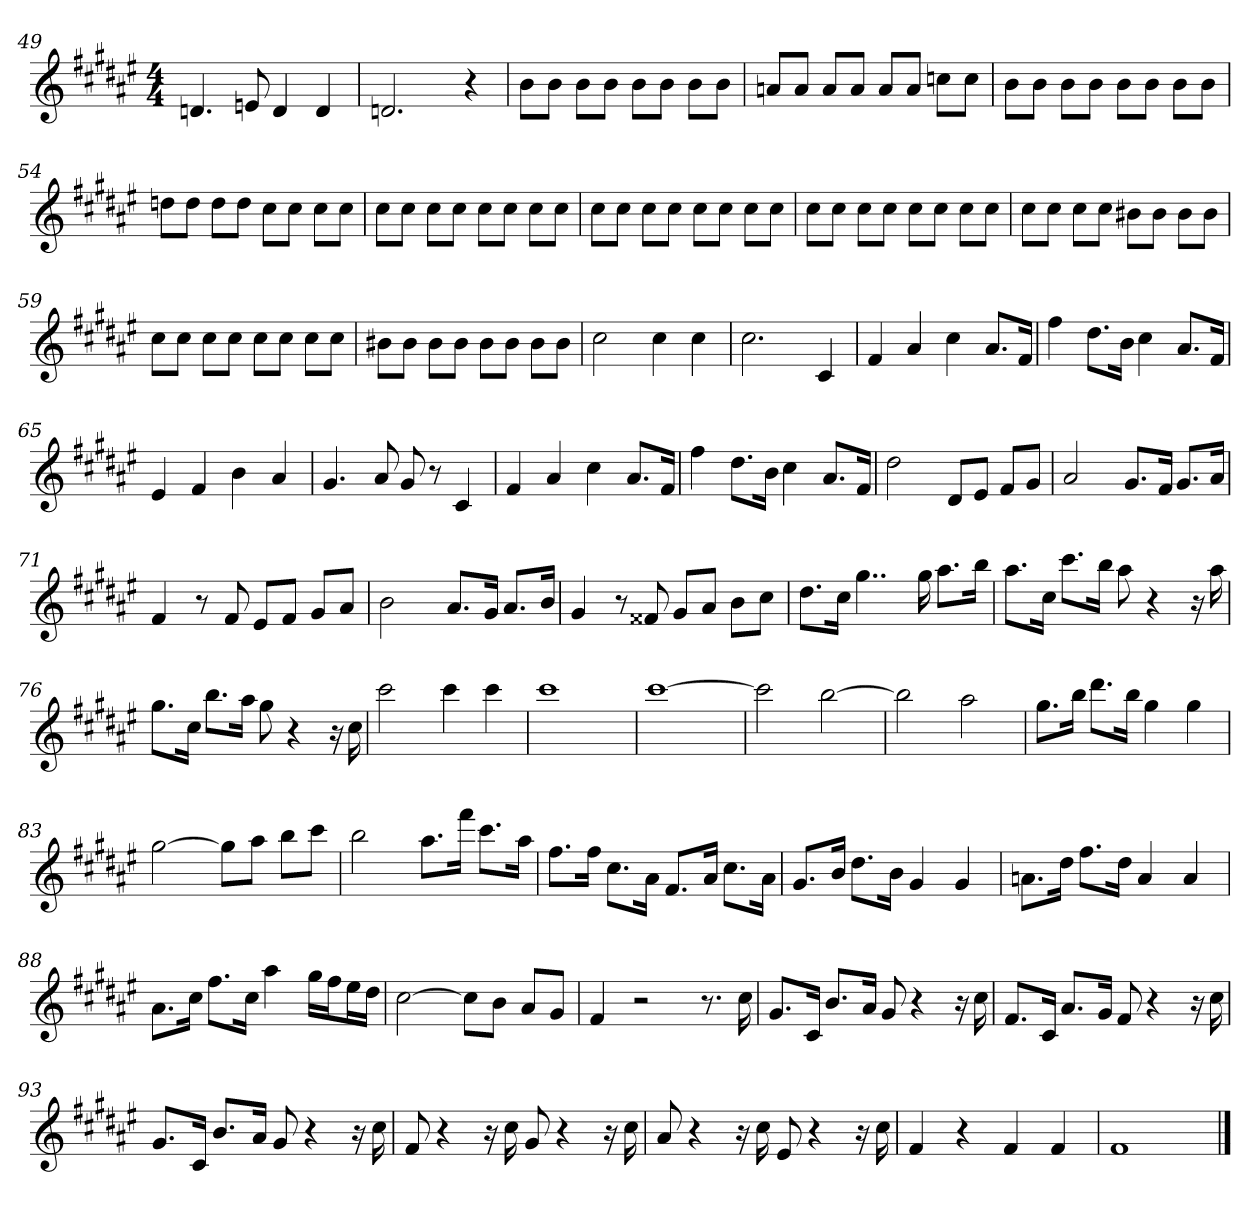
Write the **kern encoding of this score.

**kern
*part1
*staff1
*k[f#c#g#d#a#e#]
*F#:
*M4/4
=49
4.dn
8en
4d
4d
=50
2.dn
4r
=51
8bL
8bJ
8bL
8bJ
8bL
8bJ
8bL
8bJ
=52
8anL
8aJ
8aL
8aJ
8aL
8aJ
8ccnL
8ccJ
=53
8bL
8bJ
8bL
8bJ
8bL
8bJ
8bL
8bJ
=54
8ddnL
8ddJ
8ddL
8ddJ
8cc#L
8cc#J
8cc#L
8cc#J
=55
8cc#L
8cc#J
8cc#L
8cc#J
8cc#L
8cc#J
8cc#L
8cc#J
=56
8cc#L
8cc#J
8cc#L
8cc#J
8cc#L
8cc#J
8cc#L
8cc#J
=57
8cc#L
8cc#J
8cc#L
8cc#J
8cc#L
8cc#J
8cc#L
8cc#J
=58
8cc#L
8cc#J
8cc#L
8cc#J
8b#XL
8b#J
8b#L
8b#J
=59
8cc#L
8cc#J
8cc#L
8cc#J
8cc#L
8cc#J
8cc#L
8cc#J
=60
8b#XL
8b#J
8b#L
8b#J
8b#L
8b#J
8b#L
8b#J
=61
2cc#
4cc#
4cc#
=62
2.cc#
4c#
=63
4f#
4a#
4cc#
8.a#L
16f#Jk
=64
4ff#
8.dd#L
16bJk
4cc#
8.a#L
16f#Jk
=65
4e#
4f#
4b
4a#
=66
4.g#
8a#
8g#
8r
4c#
=67
4f#
4a#
4cc#
8.a#L
16f#Jk
=68
4ff#
8.dd#L
16bJk
4cc#
8.a#L
16f#Jk
=69
2dd#
8d#L
8e#J
8f#L
8g#J
=70
2a#
8.g#L
16f#Jk
8.g#L
16a#Jk
=71
4f#
8r
8f#
8e#L
8f#J
8g#L
8a#J
=72
2b
8.a#L
16g#Jk
8.a#L
16bJk
=73
4g#
8r
8f##X
8g#L
8a#J
8bL
8cc#J
=74
8.dd#L
16cc#Jk
4..gg#
16gg#
8.aa#L
16bbJk
=75
8.aa#L
16cc#Jk
8.ccc#L
16bbJk
8aa#
4r
16r
16aa#
=76
8.gg#L
16cc#Jk
8.bbL
16aa#Jk
8gg#
4r
16r
16cc#
=77
2ccc#
4ccc#
4ccc#
=78
1ccc#
=79
[1ccc#
=80
2ccc#]
[2bb
=81
2bb]
2aa#
=82
8.gg#L
16bbJk
8.ddd#L
16bbJk
4gg#
4gg#
=83
[2gg#
8gg#L]
8aa#J
8bbL
8ccc#J
=84
2bb
8.aa#L
16fff#Jk
8.ccc#L
16aa#Jk
=85
8.ff#L
16ff#Jk
8.cc#L
16a#Jk
8.f#L
16a#Jk
8.cc#L
16a#Jk
=86
8.g#L
16bJk
8.dd#L
16bJk
4g#
4g#
=87
8.anL
16dd#Jk
8.ff#L
16dd#Jk
4a
4a
=88
8.a#L
16cc#Jk
8.ff#L
16cc#Jk
4aa#
16gg#LL
16ff#J
16ee#L
16dd#JJ
=89
[2cc#
8cc#L]
8bJ
8a#L
8g#J
=90
4f#
2r
8.r
16cc#
=91
8.g#L
16c#Jk
8.bL
16a#Jk
8g#
4r
16r
16cc#
=92
8.f#L
16c#Jk
8.a#L
16g#Jk
8f#
4r
16r
16cc#
=93
8.g#L
16c#Jk
8.bL
16a#Jk
8g#
4r
16r
16cc#
=94
8f#
4r
16r
16cc#
8g#
4r
16r
16cc#
=95
8a#
4r
16r
16cc#
8e#
4r
16r
16cc#
=96
4f#
4r
4f#
4f#
=97
1f#
==
*-
